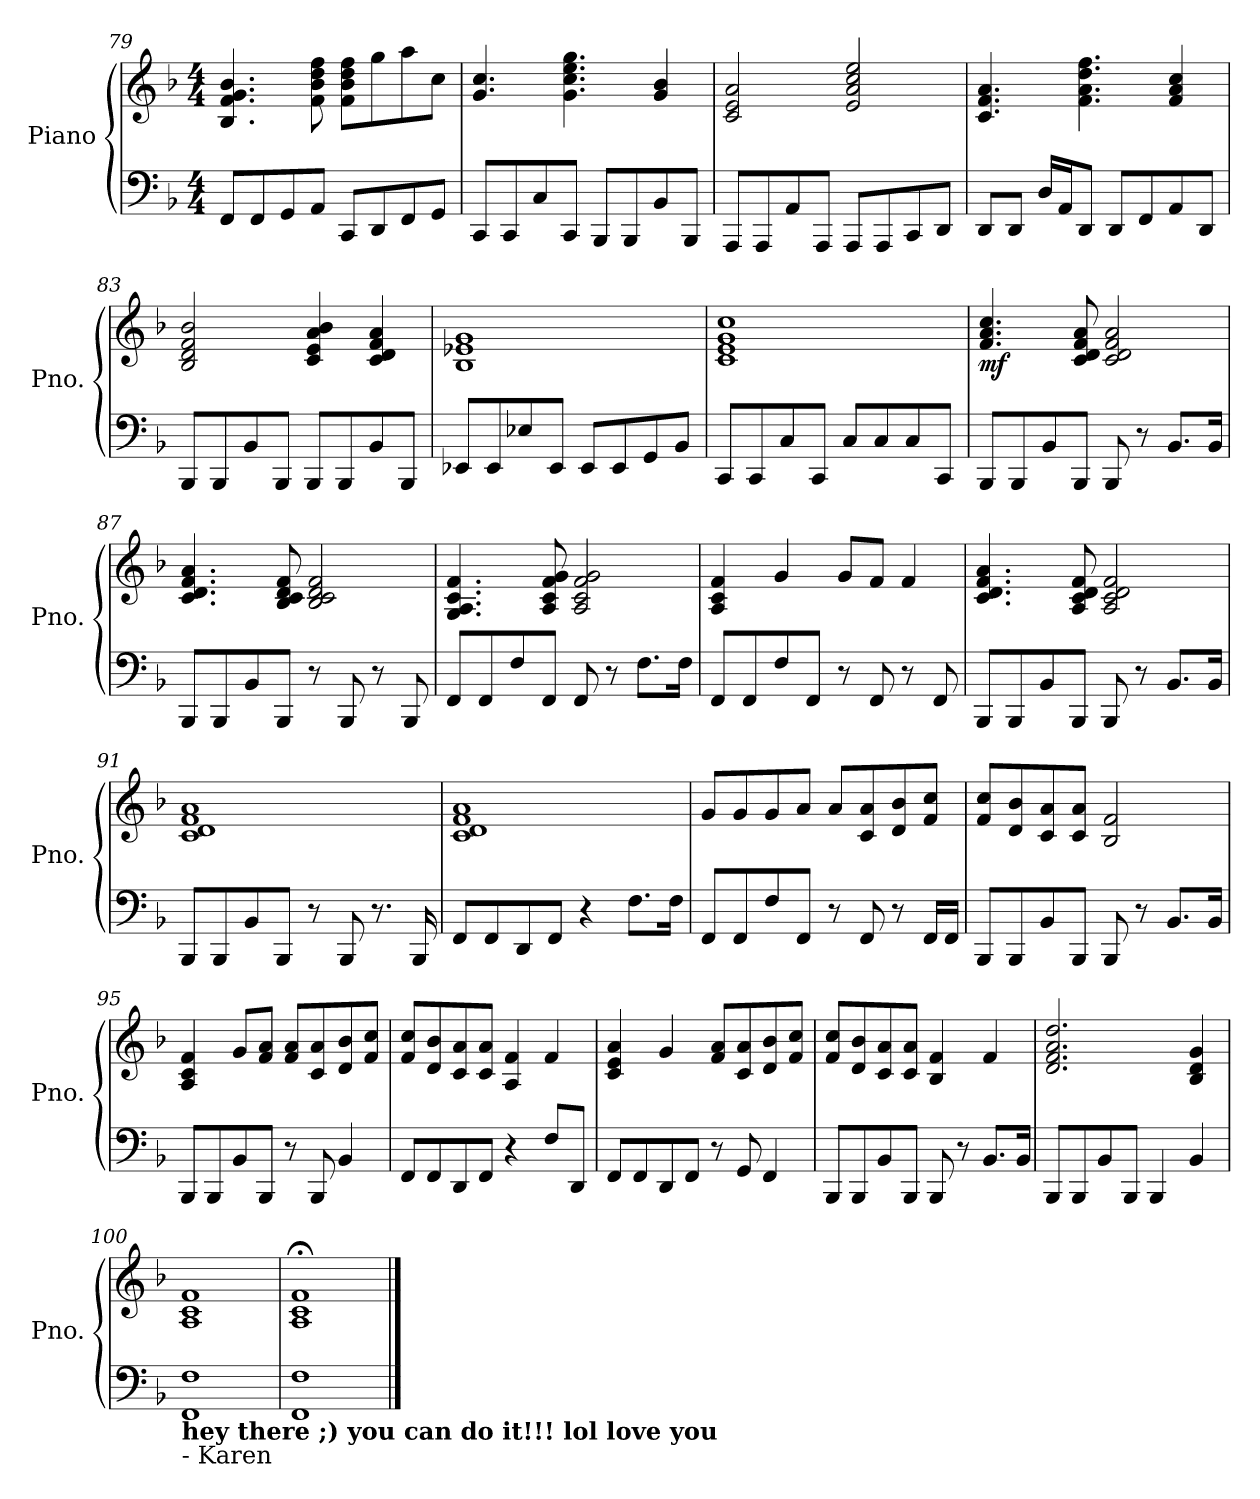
**kern	**kern	**dynam
*part1	*part1	*part1
*staff2	*staff1	*staff1/2
*I"Piano	*	*
*I'Pno.	*	*
*clefF4	*clefG2	*
*k[b-]	*k[b-]	*
*M4/4	*M4/4	*
=79	=79	=79
8FF/L	4.B-/ 4.f/ 4.g/ 4.b-/	.
8FF/	.	.
8GG/	.	.
8AA/J	8f\ 8b-\ 8dd\ 8ff\	.
8CC/L	8f\ 8b-\ 8dd\ 8ff\L	.
8DD/	8gg\	.
8FF/	8aa\	.
8GG/J	8cc\J	.
=80	=80	=80
8CC/L	4.g/ 4.cc/	.
8CC/	.	.
8C/	.	.
8CC/J	4.g\ 4.cc\ 4.ee\ 4.gg\	.
8BBB-/L	.	.
8BBB-/	.	.
8BB-/	4g/ 4b-/	.
8BBB-/J	.	.
=81	=81	=81
8AAA/L	2c/ 2e/ 2a/	.
8AAA/	.	.
8AA/	.	.
8AAA/J	.	.
8AAA/L	2e/ 2a/ 2cc/ 2ee/	.
8AAA/	.	.
8CC/	.	.
8DD/J	.	.
=82	=82	=82
8DD/L	4.c/ 4.f/ 4.a/	.
8DD/J	.	.
16D/LL	.	.
16AA/J	.	.
8DD/J	4.f\ 4.a\ 4.dd\ 4.ff\	.
8DD/L	.	.
8FF/	.	.
8AA/	4f/ 4a/ 4cc/	.
8DD/J	.	.
!!LO:LB:g=z
=83	=83	=83
8BBB-/L	2B-/ 2d/ 2f/ 2b-/	.
8BBB-/	.	.
8BB-/	.	.
8BBB-/J	.	.
8BBB-/L	4c/ 4e/ 4a/ 4b-/	.
8BBB-/	.	.
8BB-/	4c/ 4d/ 4f/ 4a/	.
8BBB-/J	.	.
=84	=84	=84
8EE-X/L	1B- 1e-X 1g	.
8EE-/	.	.
8E-X/	.	.
8EE-/J	.	.
8EE-/L	.	.
8EE-/	.	.
8GG/	.	.
8BB-/J	.	.
=85	=85	=85
8CC/L	1c 1e 1g 1cc	.
8CC/	.	.
8C/	.	.
8CC/J	.	.
8C/L	.	.
8C/	.	.
8C/	.	.
8CC/J	.	.
=86	=86	=86
!	!	!LO:DY:b
8BBB-/L	4.f/ 4.a/ 4.cc/	mf
8BBB-/	.	.
8BB-/	.	.
8BBB-/J	8c/ 8d/ 8f/ 8a/	.
8BBB-/	2c/ 2d/ 2f/ 2a/	.
8r	.	.
8.BB-/L	.	.
16BB-/Jk	.	.
=87	=87	=87
8BBB-/L	4.c/ 4.d/ 4.f/ 4.a/	.
8BBB-/	.	.
8BB-/	.	.
8BBB-/J	8B-/ 8c/ 8d/ 8f/	.
8r	2B-/ 2c/ 2d/ 2f/	.
8BBB-/	.	.
8r	.	.
8BBB-/	.	.
!!LO:LB:g=z
=88	=88	=88
8FF/L	4.G/ 4.A/ 4.c/ 4.f/	.
8FF/	.	.
8F/	.	.
8FF/J	8A/ 8c/ 8f/ 8g/	.
8FF/	2A/ 2c/ 2f/ 2g/	.
8r	.	.
8.F\L	.	.
16F\Jk	.	.
=89	=89	=89
8FF/L	4A/ 4c/ 4f/	.
8FF/	.	.
8F/	4g/	.
8FF/J	.	.
8r	8g/L	.
8FF/	8f/J	.
8r	4f/	.
8FF/	.	.
=90	=90	=90
8BBB-/L	4.c/ 4.d/ 4.f/ 4.a/	.
8BBB-/	.	.
8BB-/	.	.
8BBB-/J	8A/ 8c/ 8d/ 8f/	.
8BBB-/	2A/ 2c/ 2d/ 2f/	.
8r	.	.
8.BB-/L	.	.
16BB-/Jk	.	.
=91	=91	=91
8BBB-/L	1c 1d 1f 1a	.
8BBB-/	.	.
8BB-/	.	.
8BBB-/J	.	.
8r	.	.
8BBB-/	.	.
8.r	.	.
16BBB-/	.	.
=92	=92	=92
8FF/L	1c 1d 1f 1a	.
8FF/	.	.
8DD/	.	.
8FF/J	.	.
4r	.	.
8.F\L	.	.
16F\Jk	.	.
!!LO:PB:g=z
=93	=93	=93
8FF/L	8g/L	.
8FF/	8g/	.
8F/	8g/	.
8FF/J	8a/J	.
8r	8a/L	.
8FF/	8c/ 8a/	.
8r	8d/ 8b-/	.
16FF/LL	8f/ 8cc/J	.
16FF/JJ	.	.
=94	=94	=94
8BBB-/L	8f/ 8cc/L	.
8BBB-/	8d/ 8b-/	.
8BB-/	8c/ 8a/	.
8BBB-/J	8c/ 8a/J	.
8BBB-/	2B-/ 2f/	.
8r	.	.
8.BB-/L	.	.
16BB-/Jk	.	.
=95	=95	=95
8BBB-/L	4A/ 4c/ 4f/	.
8BBB-/	.	.
8BB-/	8g/L	.
8BBB-/J	8f/ 8a/J	.
8r	8f/ 8a/L	.
8BBB-/	8c/ 8a/	.
4BB-/	8d/ 8b-/	.
.	8f/ 8cc/J	.
=96	=96	=96
8FF/L	8f/ 8cc/L	.
8FF/	8d/ 8b-/	.
8DD/	8c/ 8a/	.
8FF/J	8c/ 8a/J	.
4r	4A/ 4f/	.
8F/L	4f/	.
8DD/J	.	.
=97	=97	=97
8FF/L	4c/ 4e/ 4a/	.
8FF/	.	.
8DD/	4g/	.
8FF/J	.	.
8r	8f/ 8a/L	.
8GG/	8c/ 8a/	.
4FF/	8d/ 8b-/	.
.	8f/ 8cc/J	.
!!LO:LB:g=z
=98	=98	=98
8BBB-/L	8f/ 8cc/L	.
8BBB-/	8d/ 8b-/	.
8BB-/	8c/ 8a/	.
8BBB-/J	8c/ 8a/J	.
8BBB-/	4B-/ 4f/	.
8r	.	.
8.BB-/L	4f/	.
16BB-/Jk	.	.
=99	=99	=99
8BBB-/L	2.d/ 2.f/ 2.a/ 2.dd/	.
8BBB-/	.	.
8BB-/	.	.
8BBB-/J	.	.
4BBB-/	.	.
4BB-/	4B-/ 4d/ 4g/	.
=100	=100	=100
!LO:TX:b:B:t=hey there ;) you can do it!!! lol love you	!	!
!LO:TX:b:t=- Karen	!	!
1FF 1F	1A 1c 1f	.
=101	=101	=101
1FF 1F	1A;< 1c;< 1f;<	.
==	==	==
*-	*-	*-
